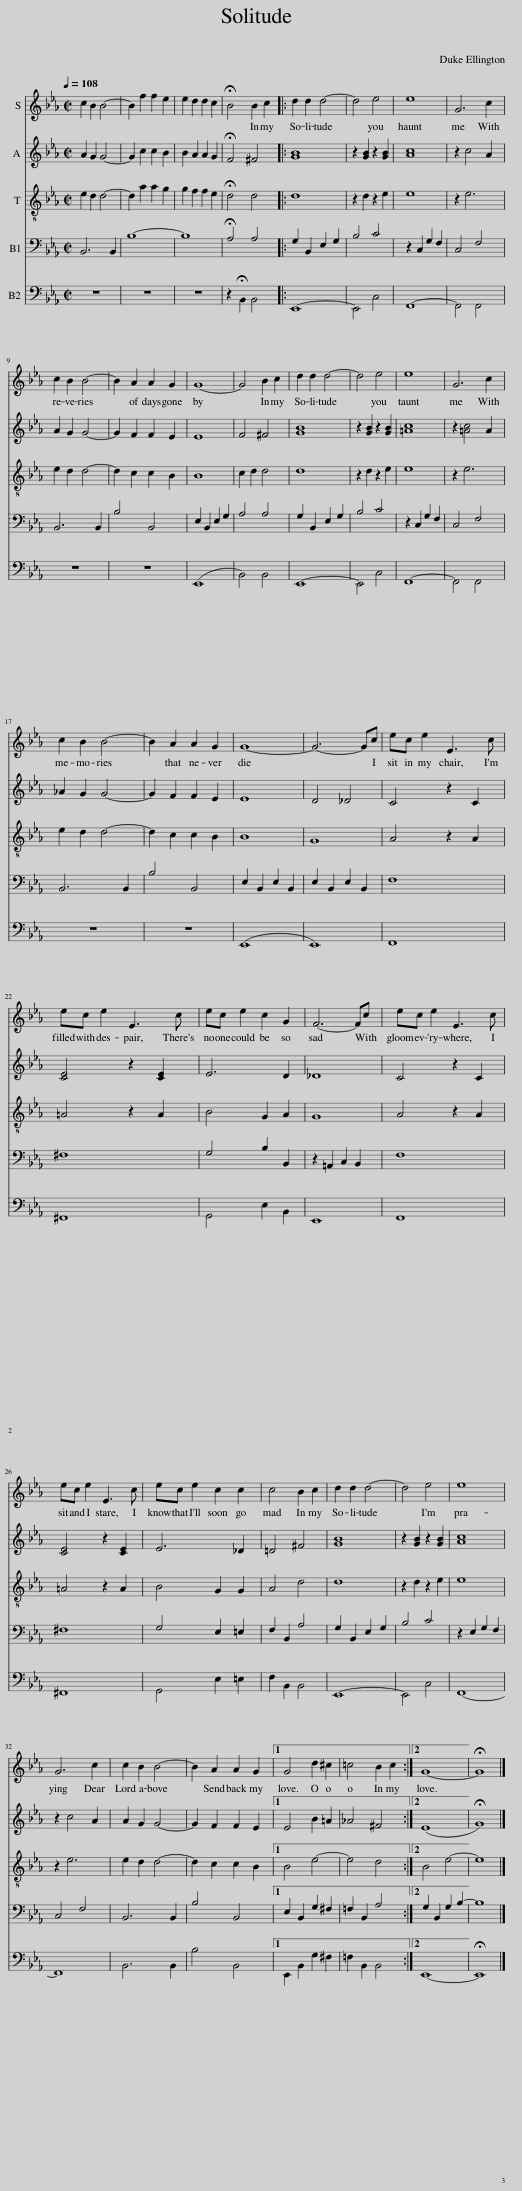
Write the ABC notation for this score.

X:1
%%score 1 2 3 4 5
L:1/8
Q:1/4=108
M:2/2
I:linebreak $
K:Eb
V:1 treble
V:2 treble
V:3 treble-8
V:4 bass
V:5 bass
V:1
 c2 B2 B4- | B2 f2 f2 e2 | e2 d2 d2 c2 | !fermata!B4 B2 c2 |: d2 d2 d4- | %5
 d4 e4 | e8 | G6 c2 |$ c2 B2 B4- | B2 A2 A2 G2 | %10
 G8- | G4 B2 c2 | d2 d2 d4- | d4 e4 | e8 | %15
 G6 c2 |$ c2 B2 B4- | B2 A2 A2 G2 | G8- | G6- Gc | %20
 ec e2 E3 c |$ ec e2 E3 c | ec e2 c2 G2 | F6- Fc | ec e2 E3 c |$ %25
 ec e2 E3 c | ec e2 c2 c2 | c4 B2 c2 | d2 d2 d4- | d4 e4 | %30
 e8 |$ G6 c2 | c2 B2 B4- | B2 A2 A2 G2 |1 G4 d2 ^c2 | %35
 =c4 B2 c2 :|2 G8- || !fermata!G8 |] %38
V:2
 A2 G2 G4- | G2 c2 c2 B2 | B2 A2 A2 G2 | !fermata!F4 ^F4 |: [GB]8 | %5
 z2 [GB]2 z2 [GB]2 | [Ac]8 | z2 c4 A2 |$ A2 G2 G4- | G2 F2 F2 E2 | %10
 E8 | F4 ^F4 | [GB]8 | z2 [GB]2 z2 [GB]2 | [=Ac]8 | %15
 z2 [=Ac]4 A2 |$ _A2 G2 G4- | G2 F2 F2 E2 | E8 | D4 _D4 | %20
 C4 z2 C2 |$ [CE]4 z2 [CE]2 | E6 D2 | _D8 | C4 z2 C2 |$ %25
 [CE]4 z2 [CE]2 | E6 _D2 | =D4 ^F4 | [GB]8 | z2 [GB]2 z2 [GB]2 | %30
 [Ac]8 |$ z2 c4 A2 | A2 G2 G4- | G2 F2 F2 E2 |1 E4 B2 =A2 | %35
 _A4 ^F4 :|2 (E8 || !fermata!G8) |] %38
V:3
 e2 d2 d4- | d2 a2 a2 g2 | g2 f2 f2 e2 | !fermata!d4 d4 |: d8 | %5
 z2 d2 z2 e2 | e8 | z2 e6 |$ e2 d2 d4- | d2 c2 c2 B2 | %10
 B8 | c2 d2 d4 | d8 | z2 d2 z2 e2 | e8 | %15
 z2 e6 |$ e2 d2 d4- | d2 c2 c2 B2 | B8 | G8 | %20
 A4 z2 A2 |$ =A4 z2 A2 | B4 G2 A2 | G8 | A4 z2 A2 |$ %25
 =A4 z2 A2 | B4 G2 G2 | A4 d4 | d8 | z2 d2 z2 e2 | %30
 e8 |$ z2 e6 | e2 d2 d4- | d2 c2 c2 B2 |1 B4 e4- | %35
 e4 d4 :|2 B4 e4- || e8 |] %38
V:4
 B,,6 B,,2 | B,8- | B,8 | !fermata!A,4 A,4 |: G,2 B,,2 E,2 G,2 | %5
 B,4 C4 | z2 C,2 G,2 F,2 | C,4 F,4 |$ B,,6 B,,2 | B,4 B,,4 | %10
 E,2 B,,2 E,2 G,2 | A,4 A,4 | G,2 B,,2 E,2 G,2 | B,4 C4 | z2 C,2 G,2 F,2 | %15
 C,4 F,4 |$ B,,6 B,,2 | B,4 B,,4 | E,2 B,,2 E,2 B,,2 | E,2 B,,2 E,2 B,,2 | %20
 F,8 |$ ^F,8 | G,4 B,2 B,,2 | z2 =A,,2 C,2 B,,2 | F,8 |$ %25
 ^F,8 | G,4 E,2 =E,2 | F,2 B,,2 A,4 | G,2 B,,2 E,2 G,2 | B,4 C4 | %30
 z2 E,2 G,2 F,2 |$ C,4 F,4 | B,,6 B,,2 | B,4 B,,4 |1 E,2 B,,2 G,2 ^F,2 | %35
 =F,2 B,,2 A,4 :|2 G,2 B,,2 G,2 B,2- || B,8 |] %38
V:5
 z8 | z8 | z8 | z2 !fermata!B,,2 B,,4 |: E,,8- | %5
 E,,4 C,4 | F,,8- | F,,4 F,,4 |$ z8 | z8 | %10
 (E,,8 | B,,4) B,,4 | E,,8- | E,,4 C,4 | F,,8- | %15
 F,,4 F,,4 |$ z8 | z8 | (E,,8 | E,,8) | %20
 F,,8 |$ ^F,,8 | G,,4 E,2 B,,2 | E,,8 | F,,8 |$ %25
 ^F,,8 | G,,4 E,2 =E,2 | F,2 B,,2 B,,4 | E,,8- | E,,4 C,4 | %30
 F,,8- |$ F,,8 | B,,6 B,,2 | B,4 B,,4 |1 E,,2 B,,2 G,2 ^F,2 | %35
 =F,2 B,,2 B,,4 :|2 E,,8- || !fermata!E,,8 |] %38
